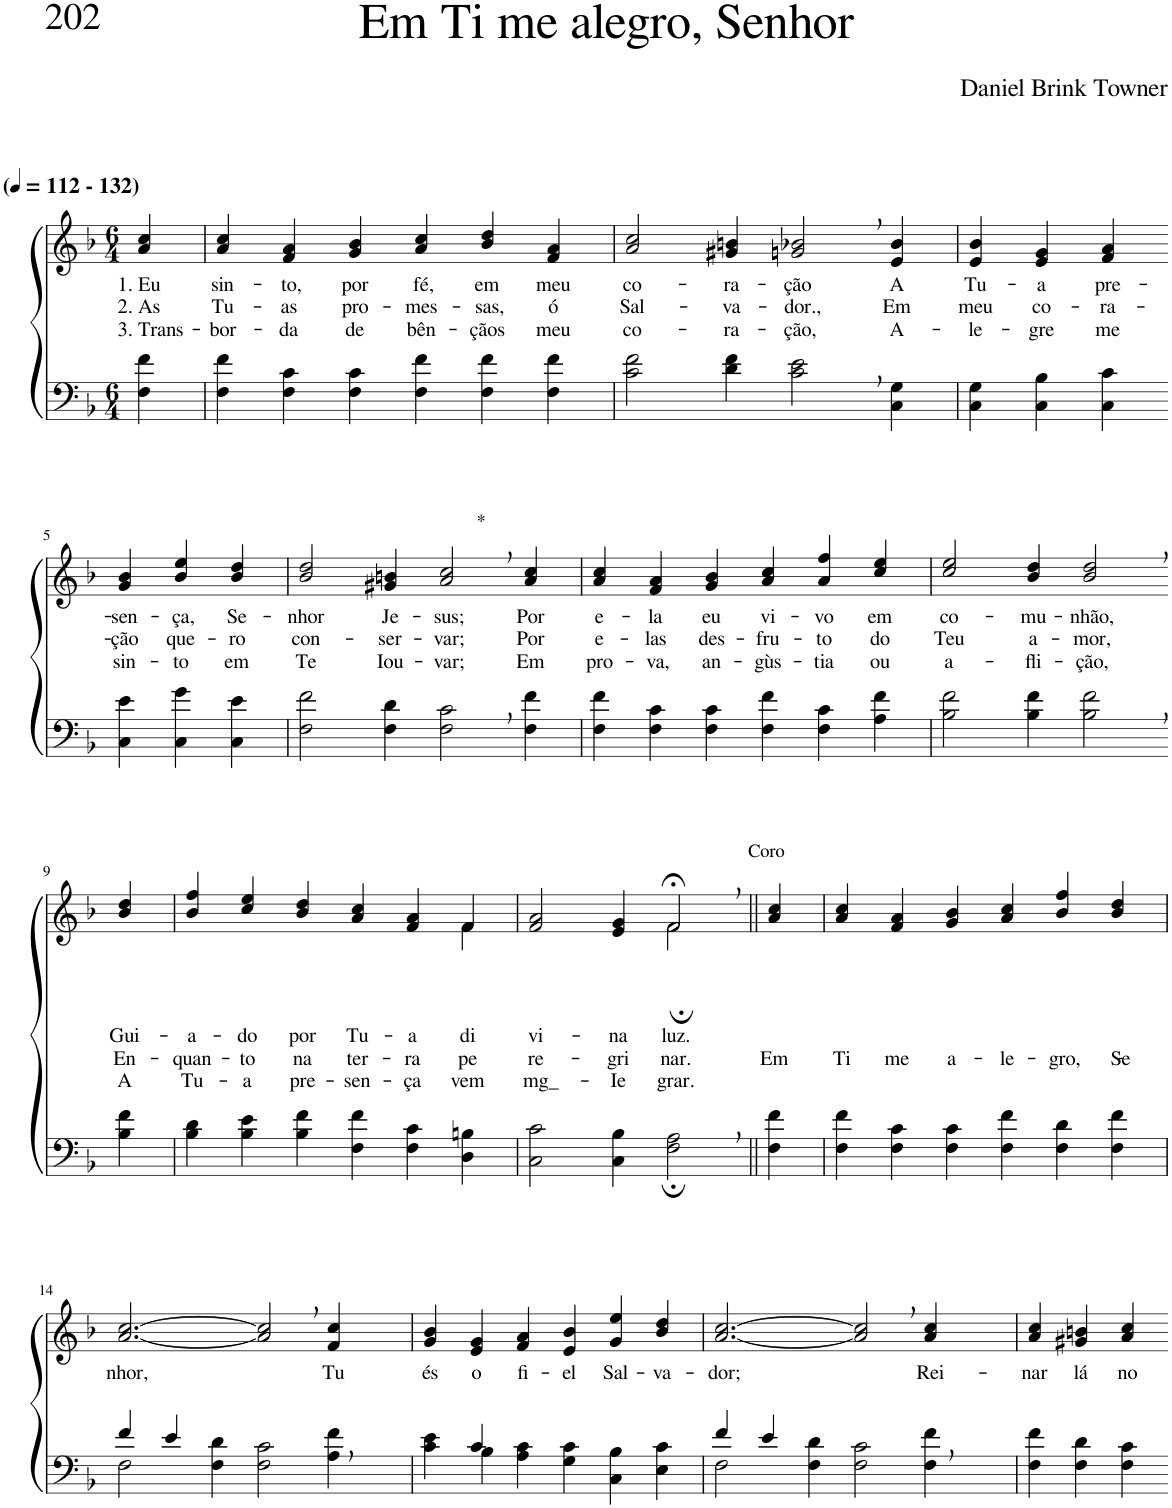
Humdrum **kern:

**kern	**kern	**text	**text	**text
*part2	*part1	*part1	*part1	*part1
*staff2	*staff1	*staff1	*staff1	*staff1
*I"Parte III e IV	*I"Parte I e II	*	*	*
*clefF4	*clefG2	*	*	*
*Trd2c3	*Trd2c3	*	*	*
*k[b-]	*k[b-]	*	*	*
*M6/4	*M6/4	*	*	*
*MM112	*MM112	*	*	*
=1	=1	=1	=1	=1
!	!LO:TX:a:B:t=(	!	!	!
!	!LO:TX:a:B:t=- 132)	!	!	!
!	!	!LO:LY:b	!LO:LY:b	!LO:LY:b
4F\ 4f\	4a/ 4cc/	1. Eu	2. As	3. Trans-
=2	=2	=2	=2	=2
!	!	!LO:LY:b	!LO:LY:b	!LO:LY:b
4F\ 4f\	4a/ 4cc/	sin-	Tu-	-bor-
!	!	!LO:LY:b	!LO:LY:b	!LO:LY:b
4F\ 4c\	4f/ 4a/	-to,	-as	-da
!	!	!LO:LY:b	!LO:LY:b	!LO:LY:b
4F\ 4c\	4g/ 4b-/	por	pro-	de
!	!	!LO:LY:b	!LO:LY:b	!LO:LY:b
4F\ 4f\	4a/ 4cc/	fé,	-mes-	bên-
!	!	!LO:LY:b	!LO:LY:b	!LO:LY:b
4F\ 4f\	4b-/ 4dd/	em	-sas,	-çãos
!	!	!LO:LY:b	!LO:LY:b	!LO:LY:b
4F\ 4f\	4f/ 4a/	meu	ó	meu
=3	=3	=3	=3	=3
!	!	!LO:LY:b	!LO:LY:b	!LO:LY:b
2c\ 2f\	2a/ 2cc/	co-	Sal-	co-
!	!	!LO:LY:b	!LO:LY:b	!LO:LY:b
4d\ 4f\	4g#X/ 4bn/	-ra-	-va-	-ra-
!	!	!LO:LY:b	!LO:LY:b	!LO:LY:b
2c\, 2e\,	2gn/, 2b-X/,	-ção	-dor.,	-ção,
!	!	!LO:LY:b	!LO:LY:b	!LO:LY:b
4C\ 4G\	4e/ 4b-/	A	Em	A-
=4	=4	=4	=4	=4
!	!	!LO:LY:b	!LO:LY:b	!LO:LY:b
4C\ 4G\	4e/ 4b-/	Tu-	meu	-le-
!	!	!LO:LY:b	!LO:LY:b	!LO:LY:b
4C\ 4B-\	4e/ 4g/	-a	co-	-gre
!	!	!LO:LY:b	!LO:LY:b	!LO:LY:b
4C\ 4c\	4f/ 4a/	pre-	-ra-	me
!!LO:LB:g=z
=5-	=5-	=5-	=5-	=5-
!	!	!LO:LY:b	!LO:LY:b	!LO:LY:b
4C\ 4e\	4g/ 4b-/	-sen-	-ção	sin-
!	!	!LO:LY:b	!LO:LY:b	!LO:LY:b
4C\ 4g\	4b-/ 4ee/	-ça,	que-	-to
!	!	!LO:LY:b	!LO:LY:b	!LO:LY:b
4C\ 4e\	4b-/ 4dd/	Se-	-ro	em
=6	=6	=6	=6	=6
!	!	!LO:LY:b	!LO:LY:b	!LO:LY:b
2F\ 2f\	2b-/ 2dd/	-nhor	con-	Te
!	!	!LO:LY:b	!LO:LY:b	!LO:LY:b
4F\ 4d\	4g#X/ 4bn/	Je-	-ser-	Iou-
!	!LO:TX:a:t=*	!	!	!
!	!	!LO:LY:b	!LO:LY:b	!LO:LY:b
2F\, 2c\,	2a/, 2cc/,	-sus;	-var;	-var;
!	!	!LO:LY:b	!LO:LY:b	!LO:LY:b
4F\ 4f\	4a/ 4cc/	Por	Por	Em
=7	=7	=7	=7	=7
!	!	!LO:LY:b	!LO:LY:b	!LO:LY:b
4F\ 4f\	4a/ 4cc/	e-	e-	pro-
!	!	!LO:LY:b	!LO:LY:b	!LO:LY:b
4F\ 4c\	4f/ 4a/	-la	-las	-va,
!	!	!LO:LY:b	!LO:LY:b	!LO:LY:b
4F\ 4c\	4g/ 4b-/	eu	des-	an-
!	!	!LO:LY:b	!LO:LY:b	!LO:LY:b
4F\ 4f\	4a/ 4cc/	vi-	-fru-	-gùs-
!	!	!LO:LY:b	!LO:LY:b	!LO:LY:b
4F\ 4c\	4a/ 4ff/	-vo	-to	-tia
!	!	!LO:LY:b	!LO:LY:b	!LO:LY:b
4A\ 4f\	4cc/ 4ee/	em	do	ou
=8	=8	=8	=8	=8
!	!	!LO:LY:b	!LO:LY:b	!LO:LY:b
2B-\ 2f\	2cc/ 2ee/	co-	Teu	a-
!	!	!LO:LY:b	!LO:LY:b	!LO:LY:b
4B-\ 4f\	4b-/ 4dd/	-mu-	a-	-fli-
!	!	!LO:LY:b	!LO:LY:b	!LO:LY:b
2B-\, 2f\,	2b-/, 2dd/,	-nhão,	-mor,	-ção,
!!LO:LB:g=z
=9-	=9-	=9-	=9-	=9-
!	!	!LO:LY:b	!LO:LY:b	!LO:LY:b
4B-\ 4f\	4b-/ 4dd/	Gui-	En-	A
=10	=10	=10	=10	=10
!	!	!LO:LY:b	!LO:LY:b	!LO:LY:b
*	*^	*	*	*
4B-\ 4d\	4b-/ 4ff/	4ryy	-a-	-quan-	Tu-
!	!	!	!LO:LY:b	!LO:LY:b	!LO:LY:b
*	*v	*v	*	*	*
4B-\ 4e\	4cc/ 4ee/	-do	-to	-a
!	!	!LO:LY:b	!LO:LY:b	!LO:LY:b
4B-\ 4f\	4b-/ 4dd/	por	na	pre-
!	!	!LO:LY:b	!LO:LY:b	!LO:LY:b
4F\ 4f\	4a/ 4cc/	Tu-	ter-	-sen-
!	!	!LO:LY:b	!LO:LY:b	!LO:LY:b
4F\ 4c\	4f/ 4a/	-a	-ra	-ça
*	*^	*	*	*
!	!	!	!LO:LY:b	!LO:LY:b	!LO:LY:b
4D\ 4Bn\	4f/	4f\	di-	pe-	vem
=11	=11	=11	=11	=11	=11
!	!	!	!LO:LY:b	!LO:LY:b	!LO:LY:b
2C\ 2c\	2f/ 2a/	2.ryy	-vi-	-re-	mg_-
!	!	!	!LO:LY:b	!LO:LY:b	!LO:LY:b
4C\ 4B-\	4e/ 4g/	.	-na	-gri-	-Ie-
!	!LO:TX:a:t=Coro	!	!	!	!
!	!	!	!LO:LY:b	!LO:LY:b	!LO:LY:b
2F\;, 2A\;,	2f;<,/	2f;\	luz.	-nar.	-grar.
=12||	=12||	=12||	=12||	=12||	=12||
!	!	!	!	!LO:LY:b	!
*	*v	*v	*	*	*
4F\ 4f\	4a/ 4cc/	.	Em	.
=13	=13	=13	=13	=13
!	!	!	!LO:LY:b	!
4F\ 4f\	4a/ 4cc/	.	Ti	.
!	!	!	!LO:LY:b	!
4F\ 4c\	4f/ 4a/	.	me	.
!	!	!	!LO:LY:b	!
4F\ 4c\	4g/ 4b-/	.	a-	.
!	!	!	!LO:LY:b	!
4F\ 4f\	4a/ 4cc/	.	-le-	.
!	!	!	!LO:LY:b	!
4F\ 4d\	4b-/ 4ff/	.	-gro,	.
!	!	!	!LO:LY:b	!
4F\ 4f\	4b-/ 4dd/	.	Se-	.
!!LO:LB:g=z
=14	=14	=14	=14	=14
*^	*	*	*	*
!	!	!	!LO:LY:b	!	!
4f/	2F\	[2.a/ [2.cc/	nhor,	.	.
4e/	.	.	.	.	.
4ryy	4F\ 4d\	.	.	.	.
2.ryy	2F\ 2c\	2a/], 2cc/],	.	.	.
!	!	!	!LO:LY:b	!	!
.	4A\ 4f\	4f/ 4cc/	Tu	.	.
=15	=15	=15	=15	=15	=15
!	!	!	!LO:LY:b	!	!
4ryy	4c\ 4e\	4g/ 4b-/	és	.	.
!	!	!	!LO:LY:b	!	!
4c/	4B-\	4e/ 4g/	o	.	.
!	!	!	!LO:LY:b	!	!
1ryy	4A\ 4c\	4f/ 4a/	fi-	.	.
!	!	!	!LO:LY:b	!	!
.	4G\ 4c\	4e/ 4b-/	-el	.	.
!	!	!	!LO:LY:b	!	!
.	4C\ 4B-\	4g/ 4ee/	Sal-	.	.
!	!	!	!LO:LY:b	!	!
.	4E\ 4c\	4b-/ 4dd/	-va-	.	.
=16	=16	=16	=16	=16	=16
!	!	!	!LO:LY:b	!	!
4f/	2F\	[2.a/ [2.cc/	-dor;	.	.
4e/	.	.	.	.	.
4ryy	4F\ 4d\	.	.	.	.
2.ryy	2F\ 2c\	2a/], 2cc/],	.	.	.
!	!	!	!LO:LY:b	!	!
.	4F\ 4f\	4a/ 4cc/	Rei-	.	.
=17	=17	=17	=17	=17	=17
!	!	!	!LO:LY:b	!	!
*v	*v	*	*	*	*
4F\ 4f\	4a/ 4cc/	-nar	.	.
!	!	!LO:LY:b	!	!
4F\ 4d\	4g#X/ 4bn/	lá	.	.
!	!	!LO:LY:b	!	!
4F\ 4c\	4a/ 4cc/	no	.	.
=-	=-	=-	=-	=-
*-	*-	*-	*-	*-
